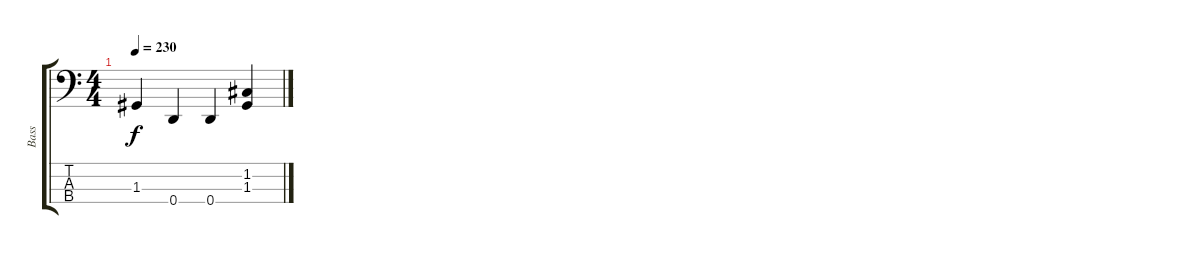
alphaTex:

\track ("Bass" "Bass") {instrument electricbasspick}
\staff {score tabs}
\tuning (F2 C2 G1 D1) {hide}
\ts (4 4)
\tempo 230
\clef f4
\ks c
1.3.4{dy f} 0.4.4 0.4.4 (1.2 1.3).4
